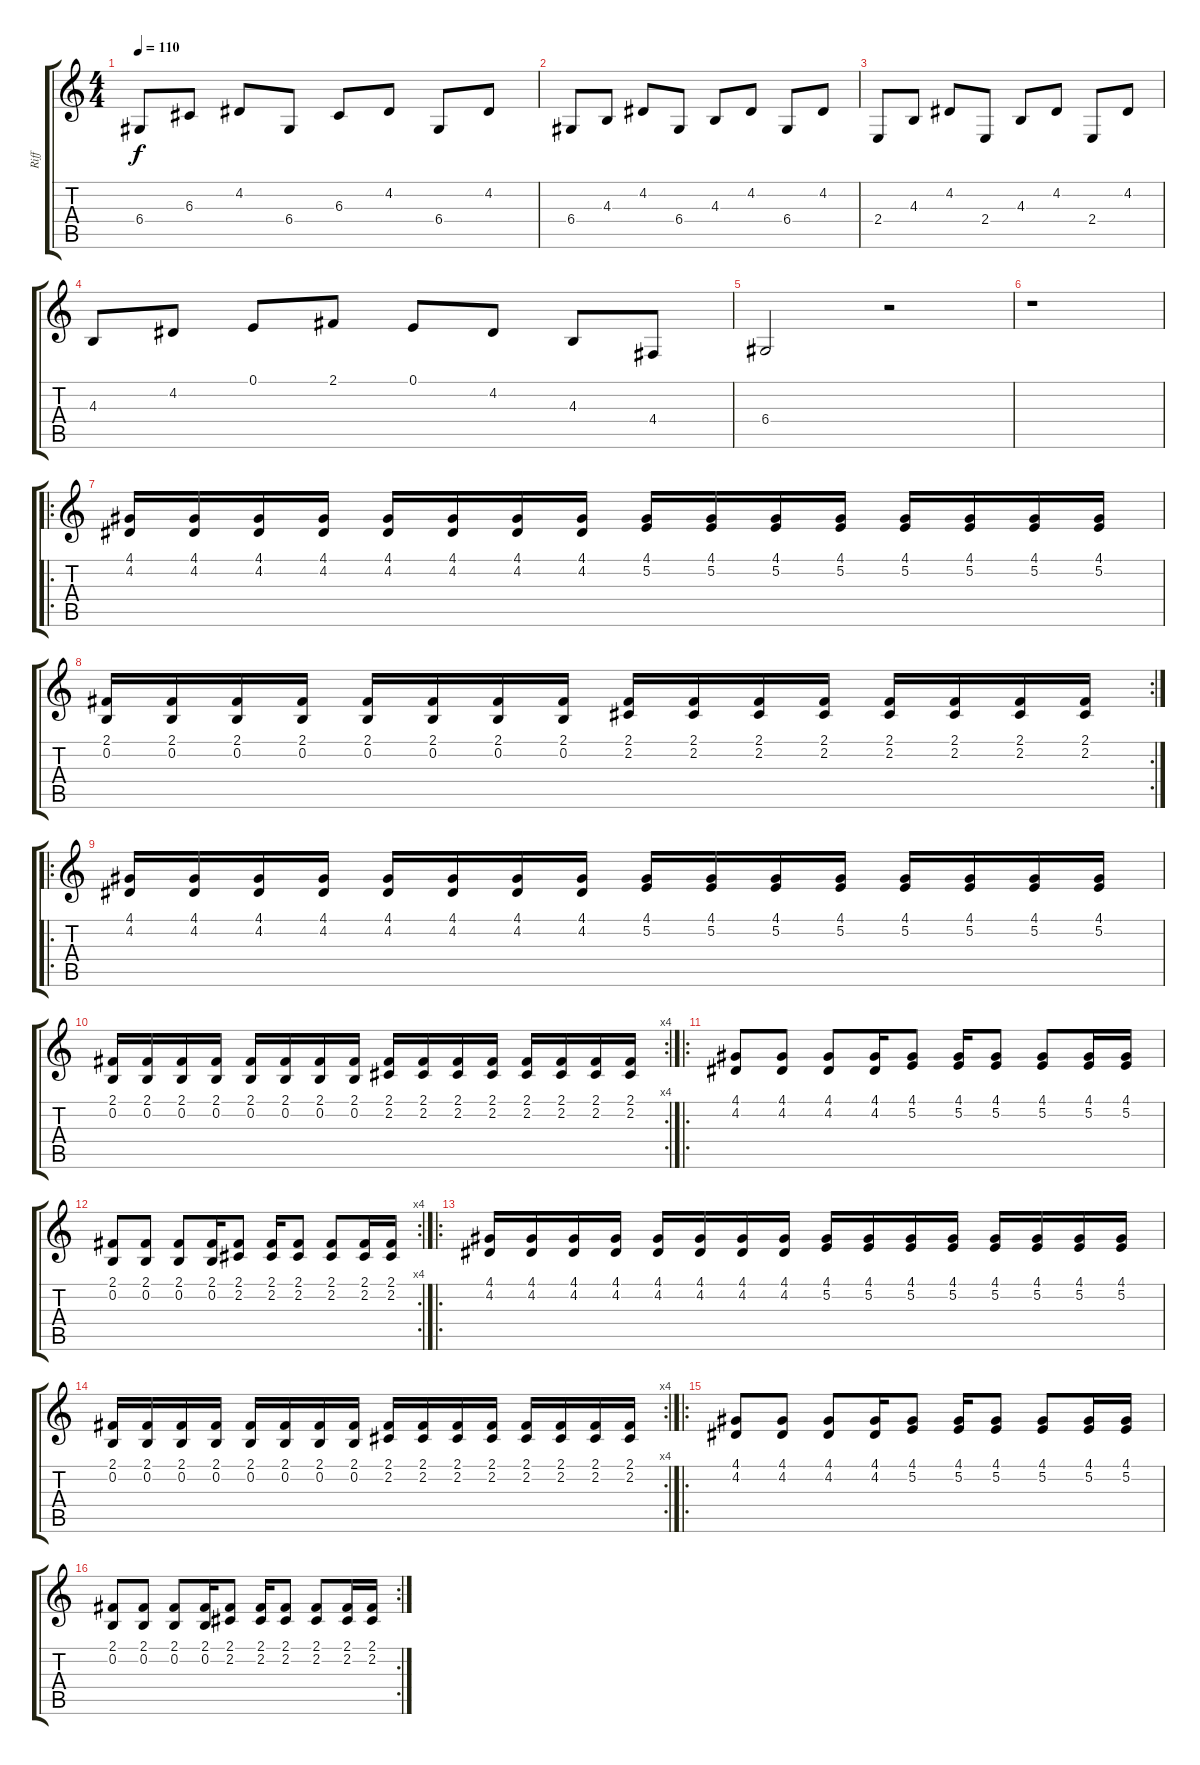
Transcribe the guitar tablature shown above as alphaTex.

\track ("Riff " "Riff ") {instrument acousticgrandpiano}
\staff {score tabs}
\tuning (E4 B3 G3 D3 A2 E2) {hide}
\ts (4 4)
\tempo 110
\clef g2
\ks c
6.4.8{dy f} 6.3.8 4.2.8 6.4.8 6.3.8 4.2.8 6.4.8 4.2.8 |
6.4.8 4.3.8 4.2.8 6.4.8 4.3.8 4.2.8 6.4.8 4.2.8 |
2.4.8 4.3.8 4.2.8 2.4.8 4.3.8 4.2.8 2.4.8 4.2.8 |
4.3.8 4.2.8 0.1.8 2.1.8 0.1.8 4.2.8 4.3.8 4.4.8 |
6.4.2 r.2 |
r.1 |
\ro
(4.1 4.2).16 (4.1 4.2).16 (4.1 4.2).16 (4.1 4.2).16 (4.1 4.2).16 (4.1 4.2).16 (4.1 4.2).16 (4.1 4.2).16 (4.1 5.2).16 (4.1 5.2).16 (4.1 5.2).16 (4.1 5.2).16 (4.1 5.2).16 (4.1 5.2).16 (4.1 5.2).16 (4.1 5.2).16 |
\rc 2
(2.1 0.2).16 (2.1 0.2).16 (2.1 0.2).16 (2.1 0.2).16 (2.1 0.2).16 (2.1 0.2).16 (2.1 0.2).16 (2.1 0.2).16 (2.1 2.2).16 (2.1 2.2).16 (2.1 2.2).16 (2.1 2.2).16 (2.1 2.2).16 (2.1 2.2).16 (2.1 2.2).16 (2.1 2.2).16 |
\ro
(4.1 4.2).16 (4.1 4.2).16 (4.1 4.2).16 (4.1 4.2).16 (4.1 4.2).16 (4.1 4.2).16 (4.1 4.2).16 (4.1 4.2).16 (4.1 5.2).16 (4.1 5.2).16 (4.1 5.2).16 (4.1 5.2).16 (4.1 5.2).16 (4.1 5.2).16 (4.1 5.2).16 (4.1 5.2).16 |
\rc 4
(2.1 0.2).16 (2.1 0.2).16 (2.1 0.2).16 (2.1 0.2).16 (2.1 0.2).16 (2.1 0.2).16 (2.1 0.2).16 (2.1 0.2).16 (2.1 2.2).16 (2.1 2.2).16 (2.1 2.2).16 (2.1 2.2).16 (2.1 2.2).16 (2.1 2.2).16 (2.1 2.2).16 (2.1 2.2).16 |
\ro
(4.1 4.2).8 (4.1 4.2).8 (4.1 4.2).8 (4.1 4.2).16 (4.1 5.2).8 (4.1 5.2).16 (4.1 5.2).8 (4.1 5.2).8 (4.1 5.2).16 (4.1 5.2).16 |
\rc 4
(2.1 0.2).8 (2.1 0.2).8 (2.1 0.2).8 (2.1 0.2).16 (2.1 2.2).8 (2.1 2.2).16 (2.1 2.2).8 (2.1 2.2).8 (2.1 2.2).16 (2.1 2.2).16 |
\ro
(4.1 4.2).16 (4.1 4.2).16 (4.1 4.2).16 (4.1 4.2).16 (4.1 4.2).16 (4.1 4.2).16 (4.1 4.2).16 (4.1 4.2).16 (4.1 5.2).16 (4.1 5.2).16 (4.1 5.2).16 (4.1 5.2).16 (4.1 5.2).16 (4.1 5.2).16 (4.1 5.2).16 (4.1 5.2).16 |
\rc 4
(2.1 0.2).16 (2.1 0.2).16 (2.1 0.2).16 (2.1 0.2).16 (2.1 0.2).16 (2.1 0.2).16 (2.1 0.2).16 (2.1 0.2).16 (2.1 2.2).16 (2.1 2.2).16 (2.1 2.2).16 (2.1 2.2).16 (2.1 2.2).16 (2.1 2.2).16 (2.1 2.2).16 (2.1 2.2).16 |
\ro
(4.1 4.2).8 (4.1 4.2).8 (4.1 4.2).8 (4.1 4.2).16 (4.1 5.2).8 (4.1 5.2).16 (4.1 5.2).8 (4.1 5.2).8 (4.1 5.2).16 (4.1 5.2).16 |
\rc 2
(2.1 0.2).8 (2.1 0.2).8 (2.1 0.2).8 (2.1 0.2).16 (2.1 2.2).8 (2.1 2.2).16 (2.1 2.2).8 (2.1 2.2).8 (2.1 2.2).16 (2.1 2.2).16
